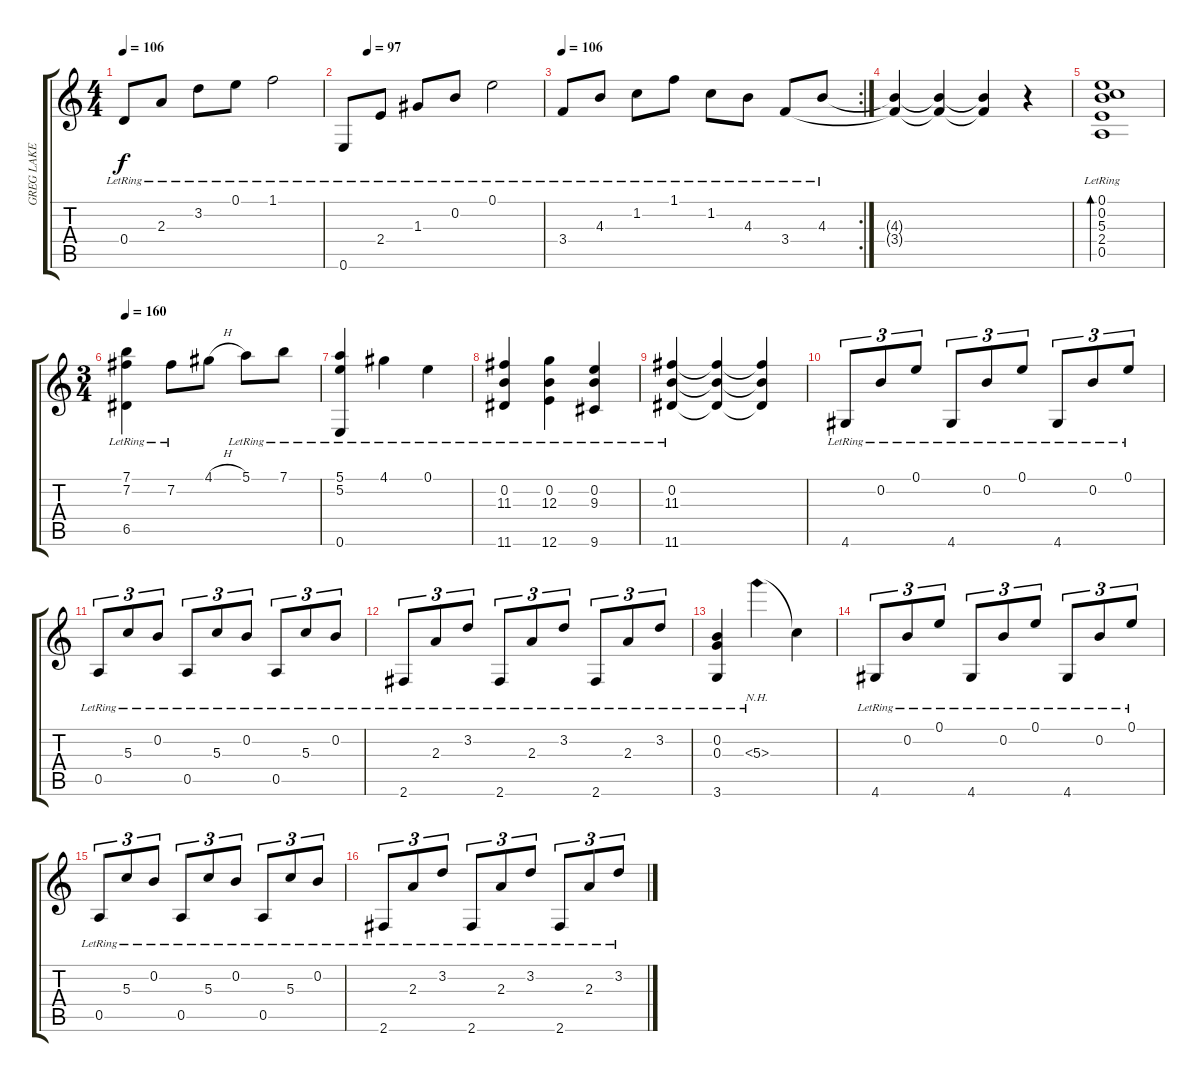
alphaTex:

\track ("GREG LAKE" "GREG LAKE") {instrument acousticguitarsteel}
\staff {score tabs}
\tuning (E4 B3 G3 D3 A2 E2) {hide}
\ts (4 4)
\tempo 106
\clef g2
\ks c
0.4{lr}.8{dy f} 2.3{lr}.8 3.2{lr}.8 0.1{lr}.8 1.1{lr}.2 |
\tempo (97 0.125)
0.6{lr}.8 2.4{lr}.8 1.3{lr}.8 0.2{lr}.8 0.1{lr}.2 |
\rc 2
\tempo 106
3.4{lr}.8 4.3{lr}.8 1.2{lr}.8 1.1{lr}.8 1.2{lr}.8 4.3{lr}.8 3.4{lr}.8 4.3{lr}.8 |
(4.3{t} 3.4{t}).4 (4.3{t} 3.4{t}).4 (4.3{t} 3.4{t}).4 r.4 |
(0.1{lr} 0.2{lr} 5.3{lr} 2.4{lr} 0.5{lr}).1{bd 480} |
\ts (3 4)
\tempo 160
(7.1{lr} 7.2{lr} 6.5{lr}).4 7.2{lr}.8 4.1{h}.8 5.1{lr}.8 7.1{lr}.8 |
(5.1{lr} 5.2{lr} 0.6{lr}).4 4.1{lr}.4 0.1{lr}.4 |
(0.2{lr} 11.3{lr} 11.6{lr}).4 (0.2{lr} 12.3{lr} 12.6{lr}).4 (0.2{lr} 9.3{lr} 9.6{lr}).4 |
(0.2{lr} 11.3{lr} 11.6{lr}).4 (0.2{t} 11.3{t} 11.6{t}).4 (0.2{t} 11.3{t} 11.6{t}).4 |
4.6{lr}.8{tu (3 2)} 0.2{lr}.8{tu (3 2)} 0.1{lr}.8{tu (3 2)} 4.6{lr}.8{tu (3 2)} 0.2{lr}.8{tu (3 2)} 0.1{lr}.8{tu (3 2)} 4.6{lr}.8{tu (3 2)} 0.2{lr}.8{tu (3 2)} 0.1{lr}.8{tu (3 2)} |
0.5{lr}.8{tu (3 2)} 5.3{lr}.8{tu (3 2)} 0.2{lr}.8{tu (3 2)} 0.5{lr}.8{tu (3 2)} 5.3{lr}.8{tu (3 2)} 0.2{lr}.8{tu (3 2)} 0.5{lr}.8{tu (3 2)} 5.3{lr}.8{tu (3 2)} 0.2{lr}.8{tu (3 2)} |
2.6{lr}.8{tu (3 2)} 2.3{lr}.8{tu (3 2)} 3.2{lr}.8{tu (3 2)} 2.6{lr}.8{tu (3 2)} 2.3{lr}.8{tu (3 2)} 3.2{lr}.8{tu (3 2)} 2.6{lr}.8{tu (3 2)} 2.3{lr}.8{tu (3 2)} 3.2{lr}.8{tu (3 2)} |
(0.2{lr} 0.3{lr} 3.6{lr}).4 5.3{nh lr}.4 5.3{t}.4 |
4.6{lr}.8{tu (3 2)} 0.2{lr}.8{tu (3 2)} 0.1{lr}.8{tu (3 2)} 4.6{lr}.8{tu (3 2)} 0.2{lr}.8{tu (3 2)} 0.1{lr}.8{tu (3 2)} 4.6{lr}.8{tu (3 2)} 0.2{lr}.8{tu (3 2)} 0.1{lr}.8{tu (3 2)} |
0.5{lr}.8{tu (3 2)} 5.3{lr}.8{tu (3 2)} 0.2{lr}.8{tu (3 2)} 0.5{lr}.8{tu (3 2)} 5.3{lr}.8{tu (3 2)} 0.2{lr}.8{tu (3 2)} 0.5{lr}.8{tu (3 2)} 5.3{lr}.8{tu (3 2)} 0.2{lr}.8{tu (3 2)} |
2.6{lr}.8{tu (3 2)} 2.3{lr}.8{tu (3 2)} 3.2{lr}.8{tu (3 2)} 2.6{lr}.8{tu (3 2)} 2.3{lr}.8{tu (3 2)} 3.2{lr}.8{tu (3 2)} 2.6{lr}.8{tu (3 2)} 2.3{lr}.8{tu (3 2)} 3.2{lr}.8{tu (3 2)}
